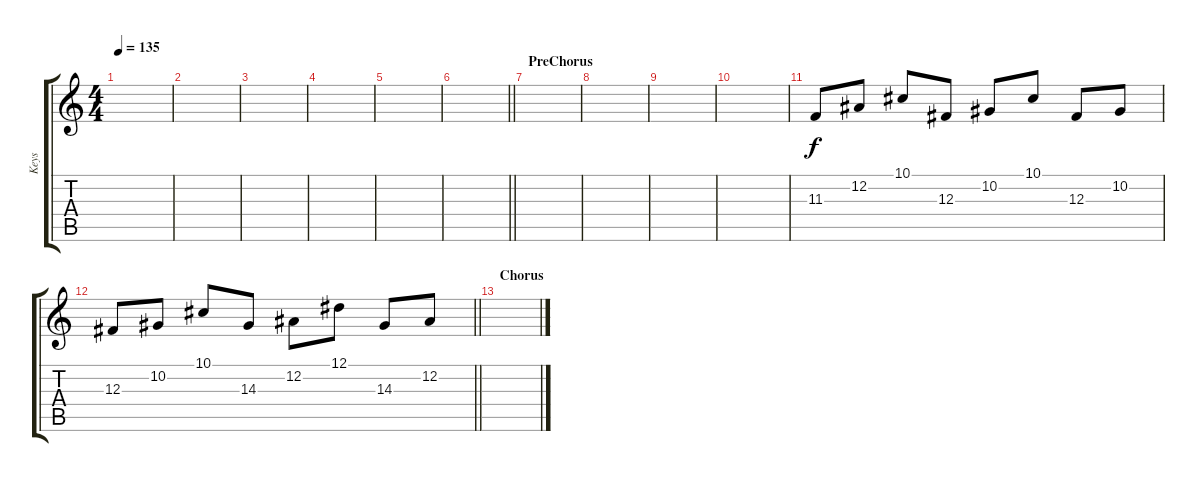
\track ("Keys" "Keys") {instrument lead2sawtooth}
\staff {score tabs}
\tuning (Eb4 Bb3 Gb3 Db3 Ab2 Eb2) {hide}
\ts (4 4)
\tempo 135
\clef g2
\ks c
|
|
|
|
|
\barLineRight lightlight
|
\section ("" "PreChorus")
|
|
|
|
11.3.8 12.2.8 10.1.8 12.3.8 10.2.8 10.1.8 12.3.8 10.2.8 |
\barLineRight lightlight
12.3.8 10.2.8 10.1.8 14.3.8 12.2.8 12.1.8 14.3.8 12.2.8 |
\section ("" "Chorus")
